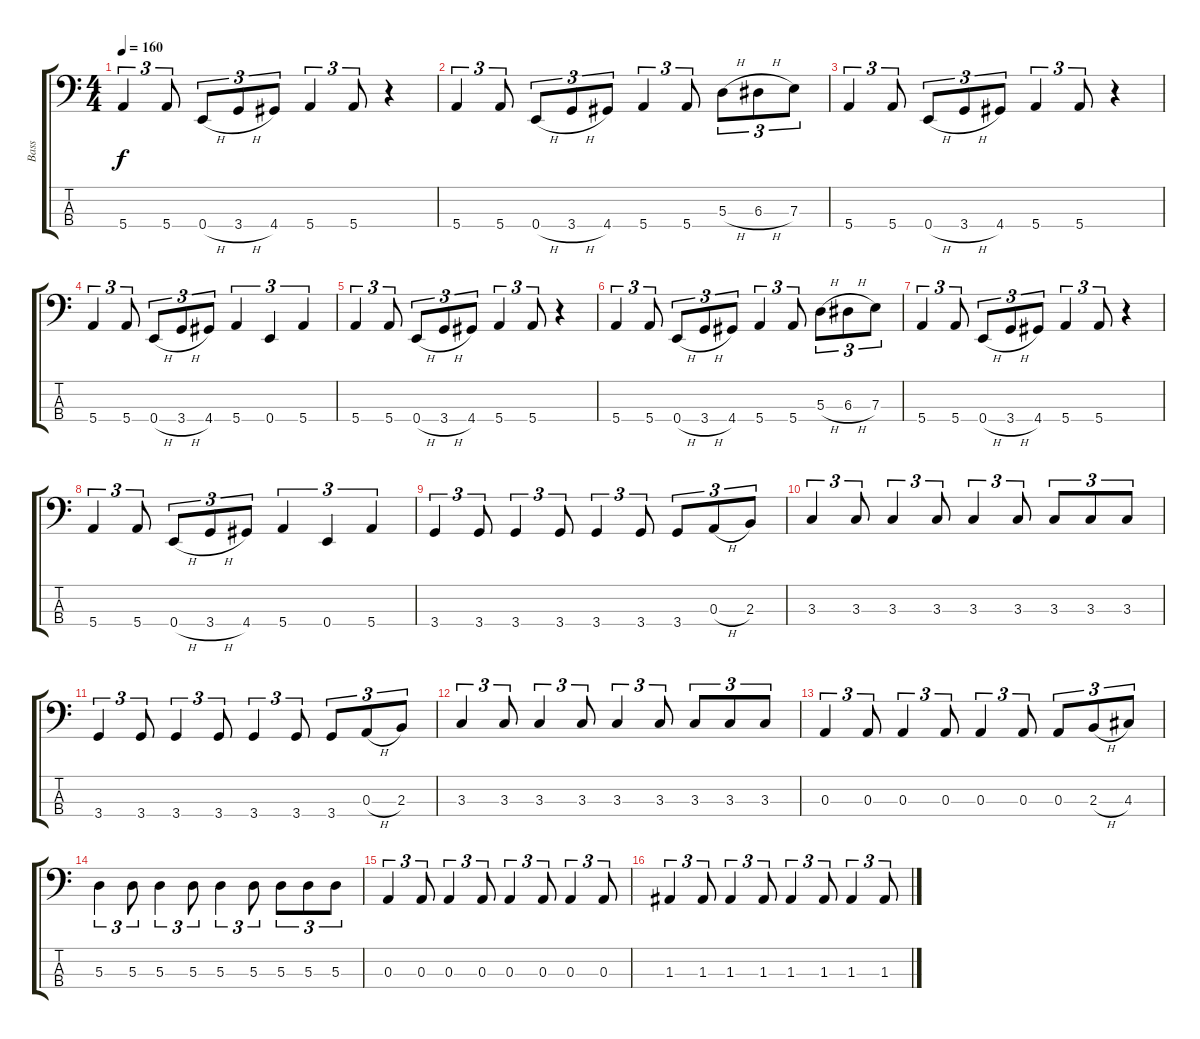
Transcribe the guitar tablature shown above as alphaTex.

\track ("Bass" "Bass") {instrument electricbassfinger}
\staff {score tabs}
\tuning (G2 D2 A1 E1) {hide}
\ts (4 4)
\tempo 160
\clef f4
\ks c
5.4.4{tu (3 2) dy f} 5.4.8{tu (3 2)} 0.4{h}.8{tu (3 2)} 3.4{h}.8{tu (3 2)} 4.4.8{tu (3 2)} 5.4.4{tu (3 2)} 5.4.8{tu (3 2)} r.4 |
5.4.4{tu (3 2)} 5.4.8{tu (3 2)} 0.4{h}.8{tu (3 2)} 3.4{h}.8{tu (3 2)} 4.4.8{tu (3 2)} 5.4.4{tu (3 2)} 5.4.8{tu (3 2)} 5.3{h}.8{tu (3 2)} 6.3{h}.8{tu (3 2)} 7.3.8{tu (3 2)} |
5.4.4{tu (3 2)} 5.4.8{tu (3 2)} 0.4{h}.8{tu (3 2)} 3.4{h}.8{tu (3 2)} 4.4.8{tu (3 2)} 5.4.4{tu (3 2)} 5.4.8{tu (3 2)} r.4 |
5.4.4{tu (3 2)} 5.4.8{tu (3 2)} 0.4{h}.8{tu (3 2)} 3.4{h}.8{tu (3 2)} 4.4.8{tu (3 2)} 5.4.4{tu (3 2)} 0.4.4{tu (3 2)} 5.4.4{tu (3 2)} |
5.4.4{tu (3 2)} 5.4.8{tu (3 2)} 0.4{h}.8{tu (3 2)} 3.4{h}.8{tu (3 2)} 4.4.8{tu (3 2)} 5.4.4{tu (3 2)} 5.4.8{tu (3 2)} r.4 |
5.4.4{tu (3 2)} 5.4.8{tu (3 2)} 0.4{h}.8{tu (3 2)} 3.4{h}.8{tu (3 2)} 4.4.8{tu (3 2)} 5.4.4{tu (3 2)} 5.4.8{tu (3 2)} 5.3{h}.8{tu (3 2)} 6.3{h}.8{tu (3 2)} 7.3.8{tu (3 2)} |
5.4.4{tu (3 2)} 5.4.8{tu (3 2)} 0.4{h}.8{tu (3 2)} 3.4{h}.8{tu (3 2)} 4.4.8{tu (3 2)} 5.4.4{tu (3 2)} 5.4.8{tu (3 2)} r.4 |
5.4.4{tu (3 2)} 5.4.8{tu (3 2)} 0.4{h}.8{tu (3 2)} 3.4{h}.8{tu (3 2)} 4.4.8{tu (3 2)} 5.4.4{tu (3 2)} 0.4.4{tu (3 2)} 5.4.4{tu (3 2)} |
3.4.4{tu (3 2)} 3.4.8{tu (3 2)} 3.4.4{tu (3 2)} 3.4.8{tu (3 2)} 3.4.4{tu (3 2)} 3.4.8{tu (3 2)} 3.4.8{tu (3 2)} 0.3{h}.8{tu (3 2)} 2.3.8{tu (3 2)} |
3.3.4{tu (3 2)} 3.3.8{tu (3 2)} 3.3.4{tu (3 2)} 3.3.8{tu (3 2)} 3.3.4{tu (3 2)} 3.3.8{tu (3 2)} 3.3.8{tu (3 2)} 3.3.8{tu (3 2)} 3.3.8{tu (3 2)} |
3.4.4{tu (3 2)} 3.4.8{tu (3 2)} 3.4.4{tu (3 2)} 3.4.8{tu (3 2)} 3.4.4{tu (3 2)} 3.4.8{tu (3 2)} 3.4.8{tu (3 2)} 0.3{h}.8{tu (3 2)} 2.3.8{tu (3 2)} |
3.3.4{tu (3 2)} 3.3.8{tu (3 2)} 3.3.4{tu (3 2)} 3.3.8{tu (3 2)} 3.3.4{tu (3 2)} 3.3.8{tu (3 2)} 3.3.8{tu (3 2)} 3.3.8{tu (3 2)} 3.3.8{tu (3 2)} |
0.3.4{tu (3 2)} 0.3.8{tu (3 2)} 0.3.4{tu (3 2)} 0.3.8{tu (3 2)} 0.3.4{tu (3 2)} 0.3.8{tu (3 2)} 0.3.8{tu (3 2)} 2.3{h}.8{tu (3 2)} 4.3.8{tu (3 2)} |
5.3.4{tu (3 2)} 5.3.8{tu (3 2)} 5.3.4{tu (3 2)} 5.3.8{tu (3 2)} 5.3.4{tu (3 2)} 5.3.8{tu (3 2)} 5.3.8{tu (3 2)} 5.3.8{tu (3 2)} 5.3.8{tu (3 2)} |
0.3.4{tu (3 2)} 0.3.8{tu (3 2)} 0.3.4{tu (3 2)} 0.3.8{tu (3 2)} 0.3.4{tu (3 2)} 0.3.8{tu (3 2)} 0.3.4{tu (3 2)} 0.3.8{tu (3 2)} |
1.3.4{tu (3 2)} 1.3.8{tu (3 2)} 1.3.4{tu (3 2)} 1.3.8{tu (3 2)} 1.3.4{tu (3 2)} 1.3.8{tu (3 2)} 1.3.4{tu (3 2)} 1.3.8{tu (3 2)}
